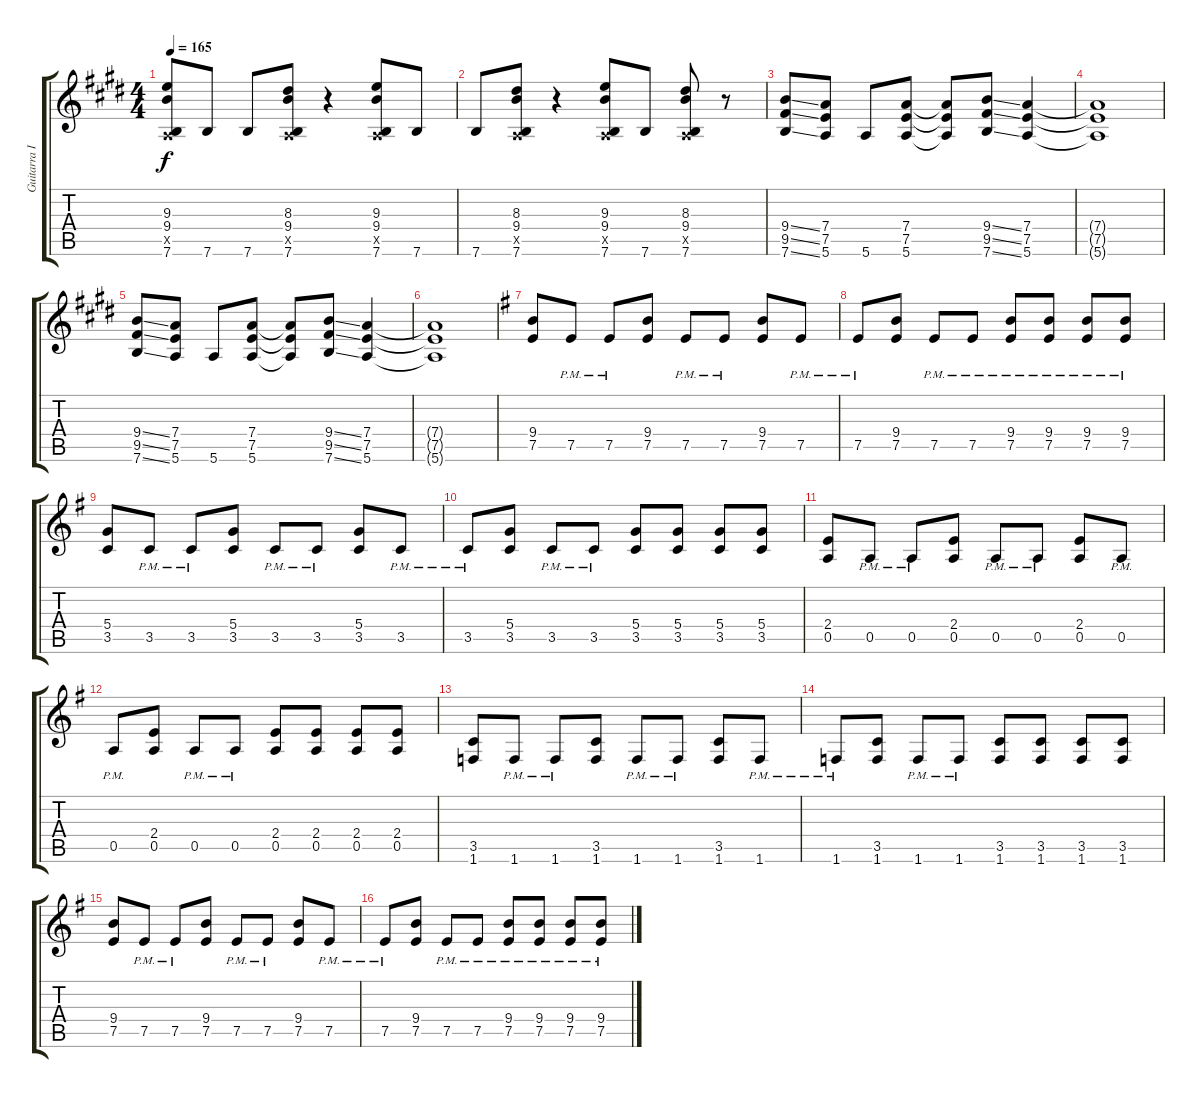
\track ("Guitarra I" "Guitarra I") {instrument overdrivenguitar}
\staff {score tabs}
\tuning (E4 B3 G3 D3 A2 E2) {hide}
\ts (4 4)
\tempo 165
\clef g2
\ks e
(9.3 9.4 0.5{x} 7.6).8{dy f} 7.6.8 7.6.8 (8.3 9.4 0.5{x} 7.6).8 r.4 (9.3 9.4 0.5{x} 7.6).8 7.6.8 |
7.6.8 (8.3 9.4 0.5{x} 7.6).8 r.4 (9.3 9.4 0.5{x} 7.6).8 7.6.8 (8.3 9.4 0.5{x} 7.6).8 r.8 |
(9.4{ss} 9.5{ss} 7.6{ss}).8 (7.4 7.5 5.6).8 5.6.8 (7.4 7.5 5.6).8 (7.4{t} 7.5{t} 5.6{t}).8 (9.4{ss} 9.5{ss} 7.6{ss}).8 (7.4 7.5 5.6).4 |
(7.4{t} 7.5{t} 5.6{t}).1 |
(9.4{ss} 9.5{ss} 7.6{ss}).8 (7.4 7.5 5.6).8 5.6.8 (7.4 7.5 5.6).8 (7.4{t} 7.5{t} 5.6{t}).8 (9.4{ss} 9.5{ss} 7.6{ss}).8 (7.4 7.5 5.6).4 |
(7.4{t} 7.5{t} 5.6{t}).1 |
\ks g
(9.4 7.5).8 7.5{pm}.8 7.5{pm}.8 (9.4 7.5).8 7.5{pm}.8 7.5{pm}.8 (9.4 7.5).8 7.5{pm}.8 |
7.5{pm}.8 (9.4 7.5).8 7.5{pm}.8 7.5{pm}.8 (9.4{pm} 7.5).8 (9.4{pm} 7.5).8 (9.4{pm} 7.5).8 (9.4{pm} 7.5).8 |
(5.4 3.5).8 3.5{pm}.8 3.5{pm}.8 (5.4 3.5).8 3.5{pm}.8 3.5{pm}.8 (5.4 3.5).8 3.5{pm}.8 |
3.5{pm}.8 (5.4 3.5).8 3.5{pm}.8 3.5{pm}.8 (5.4 3.5).8 (5.4 3.5).8 (5.4 3.5).8 (5.4 3.5).8 |
(2.4 0.5).8 0.5{pm}.8 0.5{pm}.8 (2.4 0.5).8 0.5{pm}.8 0.5{pm}.8 (2.4 0.5).8 0.5{pm}.8 |
0.5{pm}.8 (2.4 0.5).8 0.5{pm}.8 0.5{pm}.8 (2.4 0.5).8 (2.4 0.5).8 (2.4 0.5).8 (2.4 0.5).8 |
(3.5 1.6).8 1.6{pm}.8 1.6{pm}.8 (3.5 1.6).8 1.6{pm}.8 1.6{pm}.8 (3.5 1.6).8 1.6{pm}.8 |
1.6{pm}.8 (3.5 1.6).8 1.6{pm}.8 1.6{pm}.8 (3.5 1.6).8 (3.5 1.6).8 (3.5 1.6).8 (3.5 1.6).8 |
(9.4 7.5).8 7.5{pm}.8 7.5{pm}.8 (9.4 7.5).8 7.5{pm}.8 7.5{pm}.8 (9.4 7.5).8 7.5{pm}.8 |
7.5{pm}.8 (9.4 7.5).8 7.5{pm}.8 7.5{pm}.8 (9.4{pm} 7.5).8 (9.4{pm} 7.5).8 (9.4{pm} 7.5).8 (9.4{pm} 7.5).8
